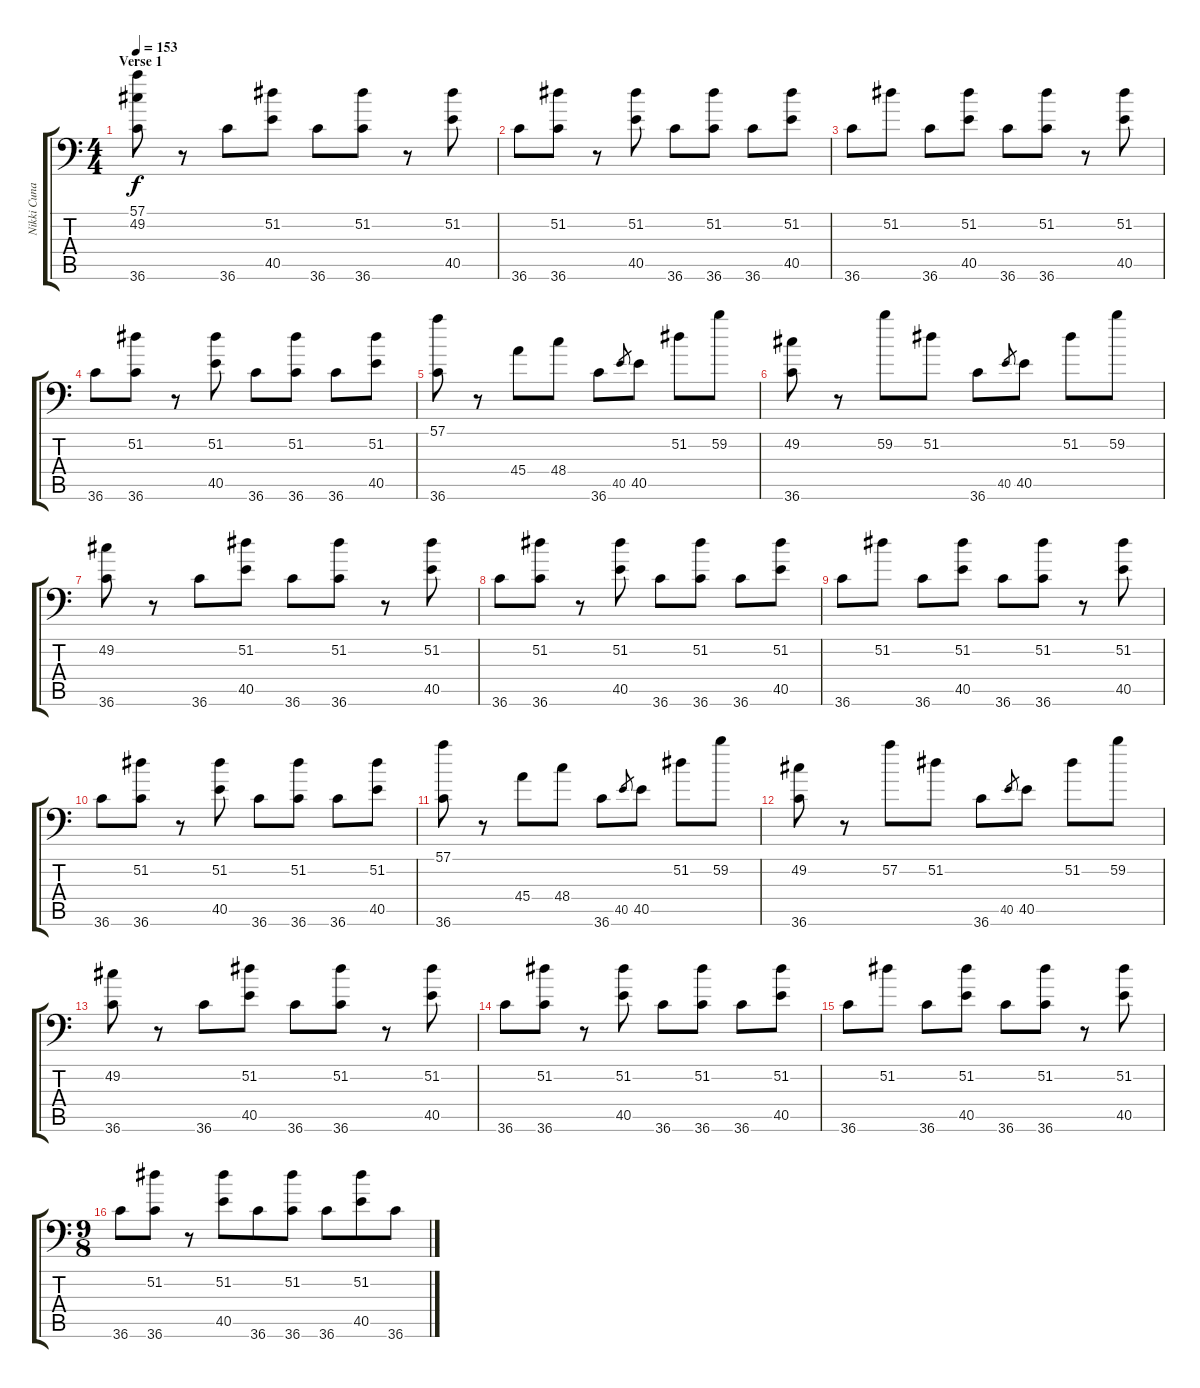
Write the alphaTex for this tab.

\track ("Nikki Cuna" "Nikki Cuna") {instrument acousticgrandpiano}
\staff {score tabs}
\tuning (C-1 C-1 C-1 C-1 C-1 C-1) {hide}
\ts (4 4)
\section ("" "Verse 1")
\tempo 153
\clef f4
\ks c
(57.1 49.2 36.6).8{dy f} r.8 36.6.8 (51.2 40.5).8 36.6.8 (51.2 36.6).8 r.8 (51.2 40.5).8 |
36.6.8 (51.2 36.6).8 r.8 (51.2 40.5).8 36.6.8 (51.2 36.6).8 36.6.8 (51.2 40.5).8 |
36.6.8 51.2.8 36.6.8 (51.2 40.5).8 36.6.8 (51.2 36.6).8 r.8 (51.2 40.5).8 |
36.6.8 (51.2 36.6).8 r.8 (51.2 40.5).8 36.6.8 (51.2 36.6).8 36.6.8 (51.2 40.5).8 |
(57.1 36.6).8 r.8 45.4.8 48.4.8 36.6.8 40.5.8{gr} 40.5.8 51.2.8 59.2.8 |
(49.2 36.6).8 r.8 59.2.8 51.2.8 36.6.8 40.5.8{gr} 40.5.8 51.2.8 59.2.8 |
(49.2 36.6).8 r.8 36.6.8 (51.2 40.5).8 36.6.8 (51.2 36.6).8 r.8 (51.2 40.5).8 |
36.6.8 (51.2 36.6).8 r.8 (51.2 40.5).8 36.6.8 (51.2 36.6).8 36.6.8 (51.2 40.5).8 |
36.6.8 51.2.8 36.6.8 (51.2 40.5).8 36.6.8 (51.2 36.6).8 r.8 (51.2 40.5).8 |
36.6.8 (51.2 36.6).8 r.8 (51.2 40.5).8 36.6.8 (51.2 36.6).8 36.6.8 (51.2 40.5).8 |
(57.1 36.6).8 r.8 45.4.8 48.4.8 36.6.8 40.5.8{gr} 40.5.8 51.2.8 59.2.8 |
(49.2 36.6).8 r.8 57.2.8 51.2.8 36.6.8 40.5.8{gr} 40.5.8 51.2.8 59.2.8 |
(49.2 36.6).8 r.8 36.6.8 (51.2 40.5).8 36.6.8 (51.2 36.6).8 r.8 (51.2 40.5).8 |
36.6.8 (51.2 36.6).8 r.8 (51.2 40.5).8 36.6.8 (51.2 36.6).8 36.6.8 (51.2 40.5).8 |
36.6.8 51.2.8 36.6.8 (51.2 40.5).8 36.6.8 (51.2 36.6).8 r.8 (51.2 40.5).8 |
\ts (9 8)
36.6.8 (51.2 36.6).8 r.8 (51.2 40.5).8 36.6.8 (51.2 36.6).8 36.6.8 (51.2 40.5).8 36.6.8
